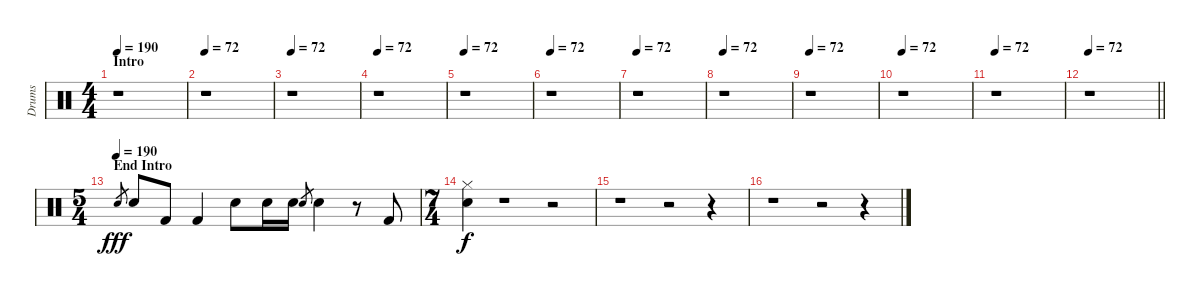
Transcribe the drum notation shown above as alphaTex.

\track ("Drums" "Drums") {instrument percussion}
\staff {score}
\articulation defaults
\ts (4 4)
\section ("" "Intro")
\tempo 190
\tempo 71
\tempo 72
\tempo 190
\clef neutral
\ks c
r.1{dy fff} |
\tempo 72
r.1 |
\tempo 72
r.1 |
\tempo 72
r.1 |
\tempo 72
r.1 |
\tempo 72
r.1 |
\tempo 72
r.1 |
\tempo 72
r.1 |
\tempo 72
r.1 |
\tempo 72
r.1 |
\tempo 72
r.1 |
\tempo 72
\barLineRight lightlight
r.1 |
\ts (5 4)
\section ("" "End Intro")
\tempo (190)
"Snare (hit) 2".8{gr} "Snare (hit) 2".8{volume 12} "Kick (hit) 2".8 "Kick (hit) 2".4 "Snare (hit) 2".8 "Snare (hit) 2".16 "Snare (hit) 2".16 "Snare (hit) 2".8{gr} "Snare (hit) 2".4 r.8 "Kick (hit) 2".8 |
\ts (7 4)
("Snare (hit) 2" "Hi-Hat (closed)").4{dy f} r.1 r.2 |
r.1 r.2 r.4 |
r.1 r.2 r.4
